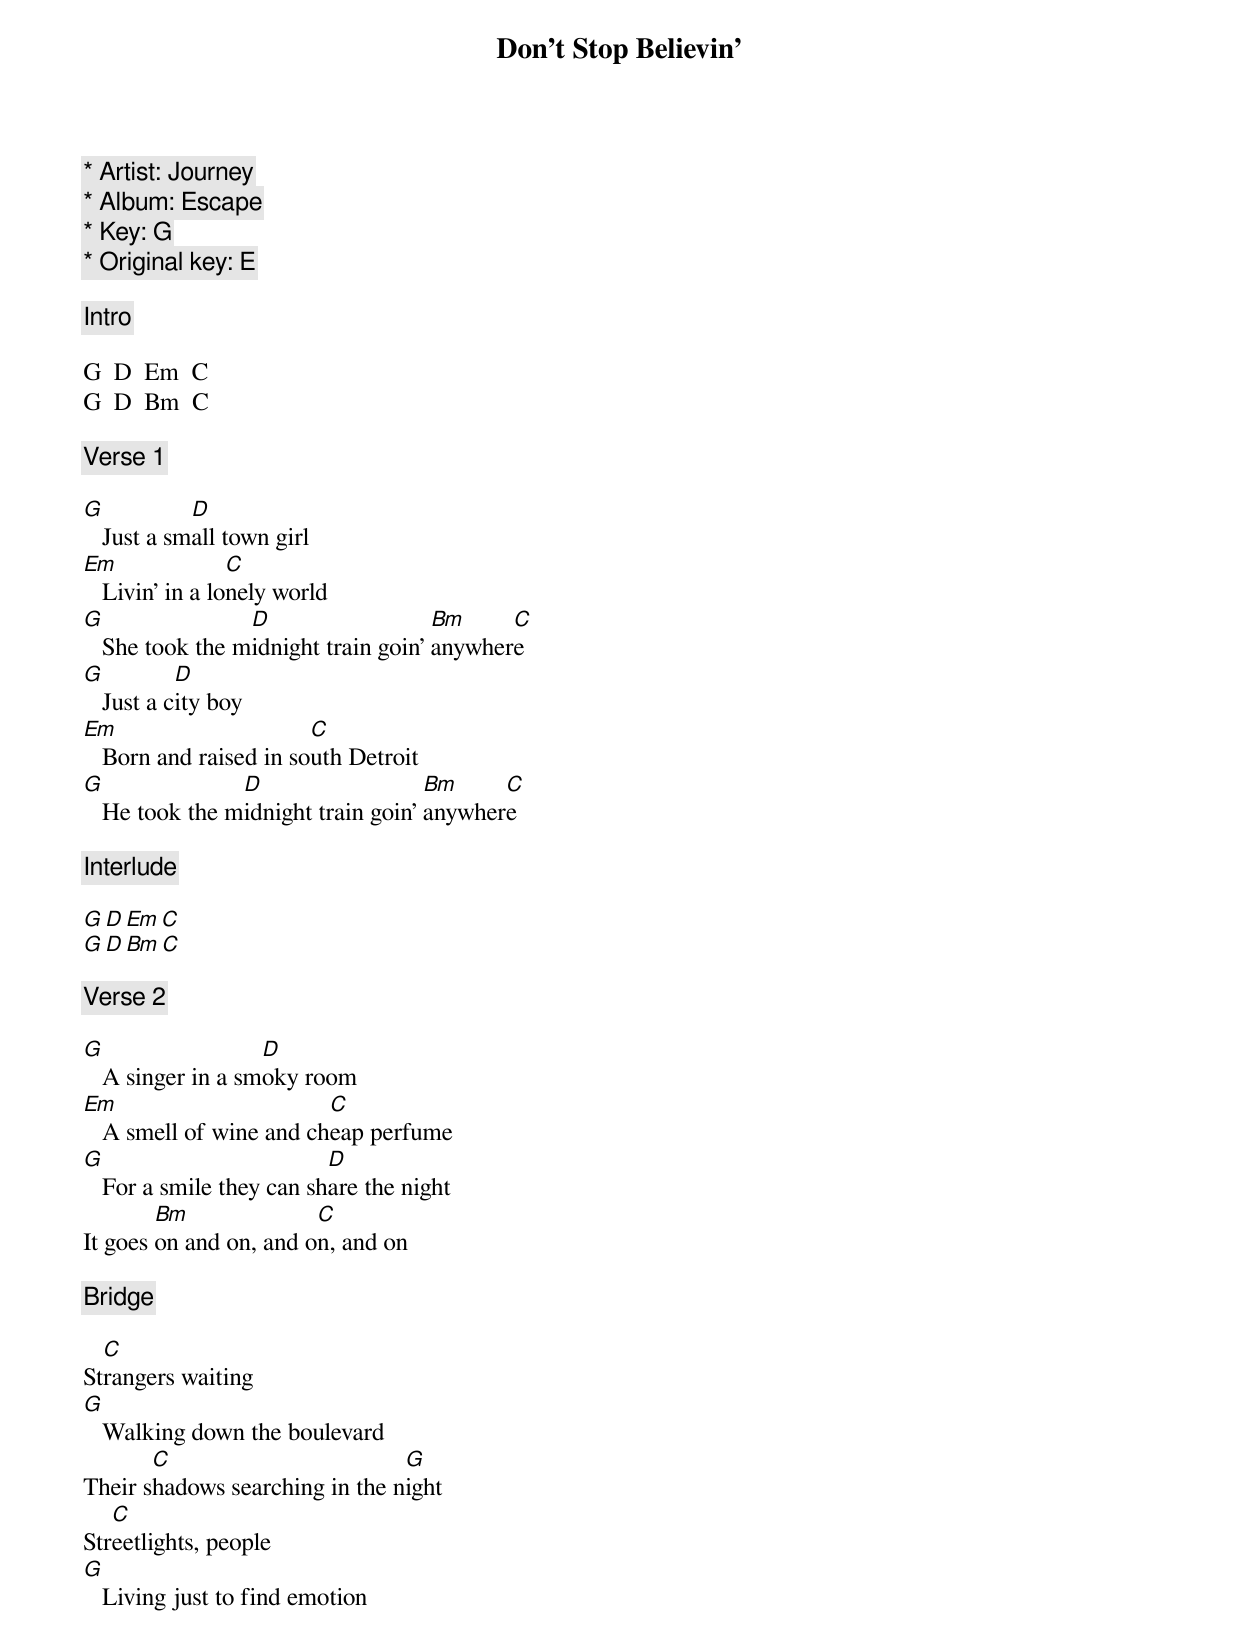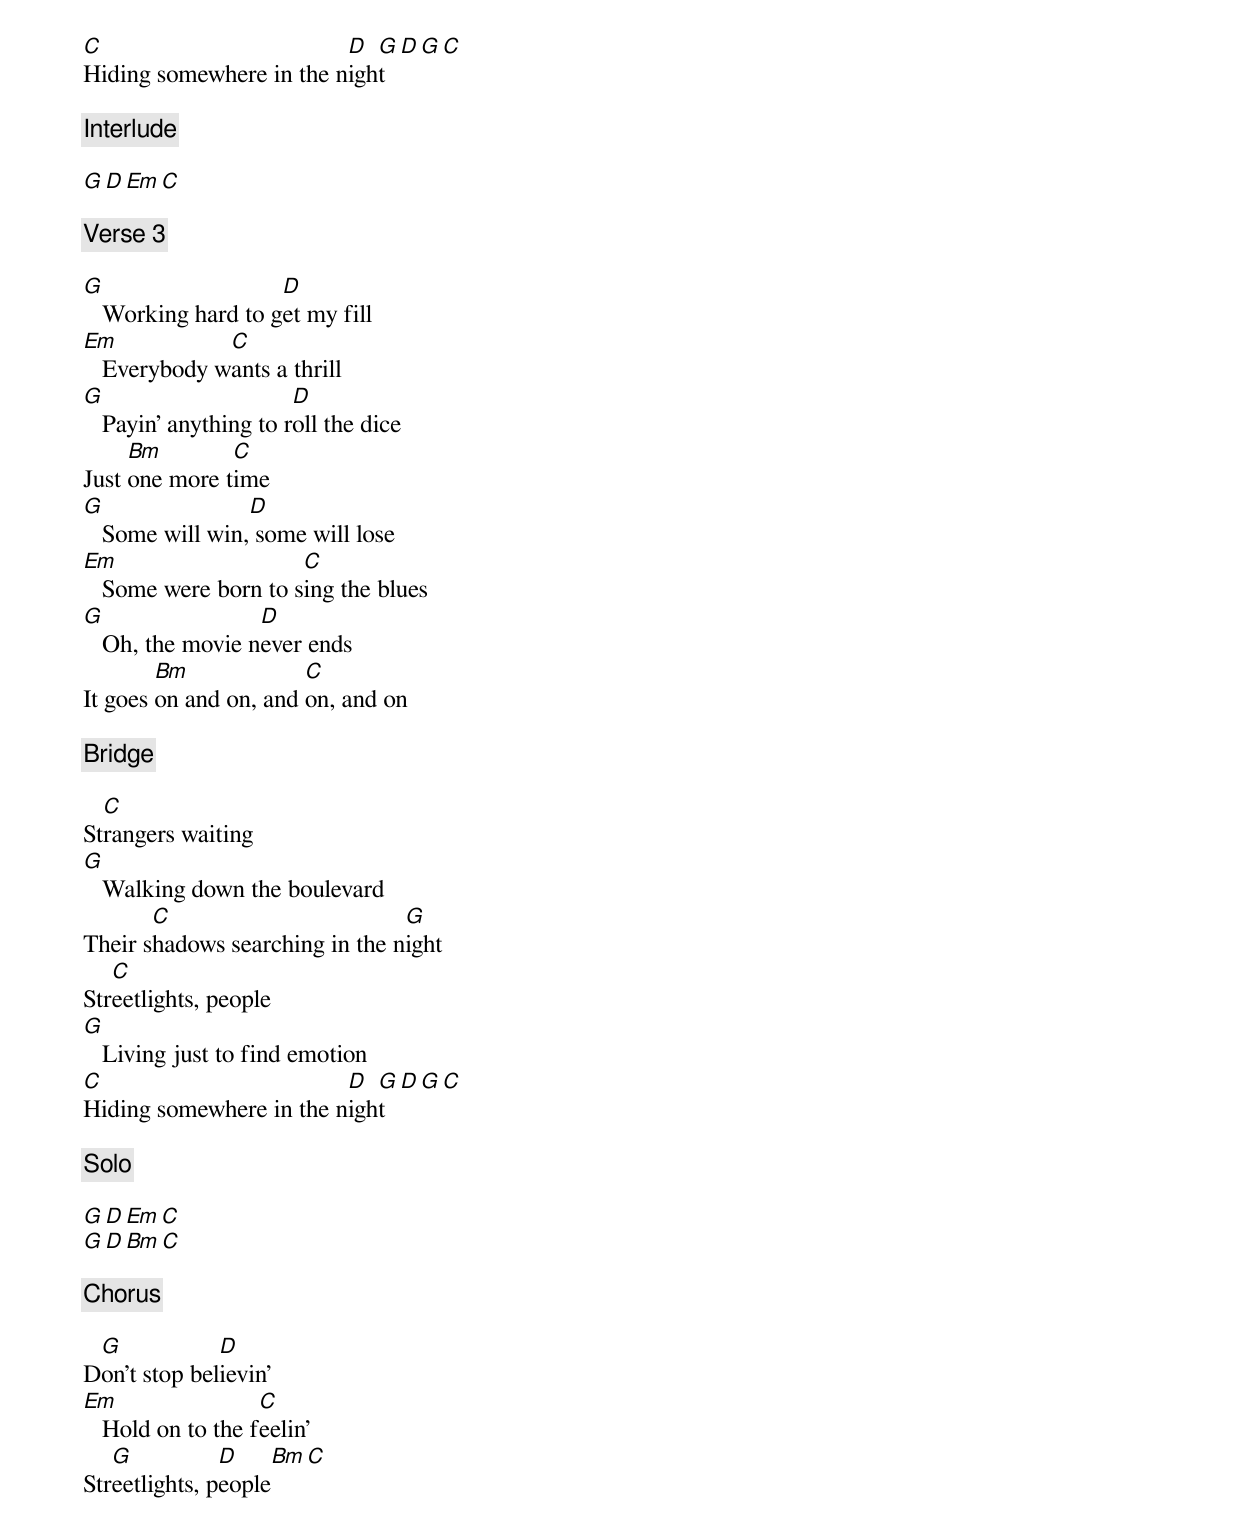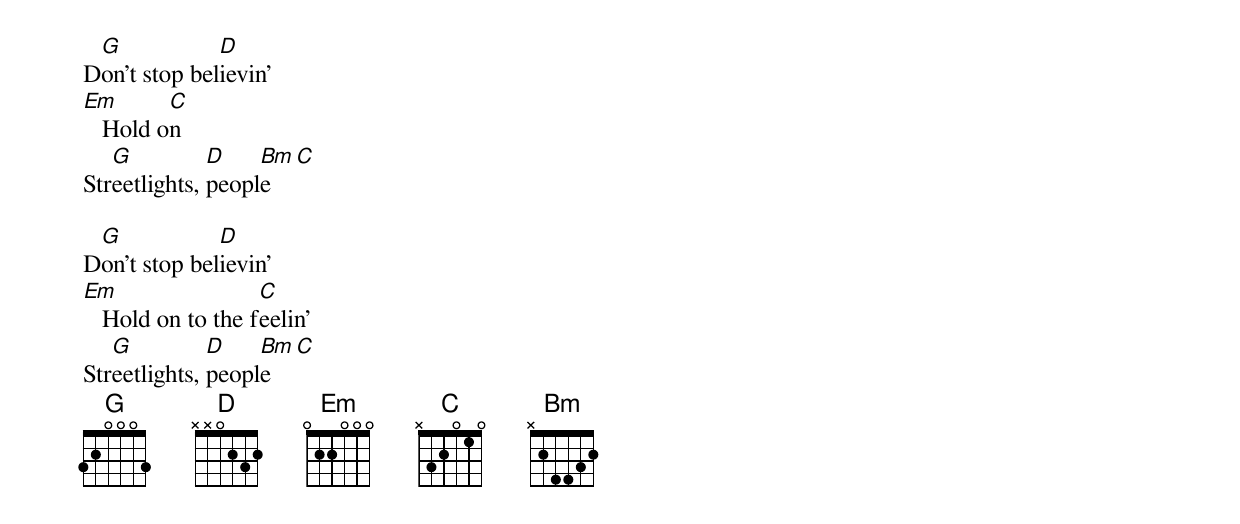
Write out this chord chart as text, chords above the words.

Don't Stop Believin'

* Artist: Journey
* Album: Escape
* Key: G
* Original key: E

[Intro]

G  D  Em  C
G  D  Bm  C

[Verse 1]

G           D
   Just a small town girl
Em               C
   Livin' in a lonely world
G                D                   Bm     C
   She took the midnight train goin' anywhere
G          D
   Just a city boy
Em                      C
   Born and raised in south Detroit
G               D                   Bm     C
   He took the midnight train goin' anywhere

[Interlude]

G  D  Em  C
G  D  Bm  C

[Verse 2]

G                  D
   A singer in a smoky room
Em                       C
   A smell of wine and cheap perfume
G                         D
   For a smile they can share the night
        Bm              C
It goes on and on, and on, and on

[Bridge]

  C
Strangers waiting
G
   Walking down the boulevard
       C                        G
Their shadows searching in the night
   C
Streetlights, people
G
   Living just to find emotion
C                        D  G  D G C
Hiding somewhere in the night

[Interlude]

G  D  Em  C

[Verse 3]

G                   D
   Working hard to get my fill
Em            C
   Everybody wants a thrill
G                      D
   Payin' anything to roll the dice
     Bm        C
Just one more time
G                D
   Some will win, some will lose
Em                    C
   Some were born to sing the blues
G                 D
   Oh, the movie never ends
        Bm             C
It goes on and on, and on, and on

[Bridge]

  C
Strangers waiting
G
   Walking down the boulevard
       C                        G
Their shadows searching in the night
   C
Streetlights, people
G
   Living just to find emotion
C                        D  G  D G C
Hiding somewhere in the night

[Solo]

G  D  Em  C
G  D  Bm  C

[Chorus]

 G            D
Don't stop believin'
Em                 C
   Hold on to the feelin'
   G           D     Bm   C
Streetlights, people

 G            D
Don't stop believin'
Em       C
   Hold on
   G          D    Bm   C
Streetlights, people

 G            D
Don't stop believin'
Em                 C
   Hold on to the feelin'
   G          D    Bm   C
Streetlights, people
